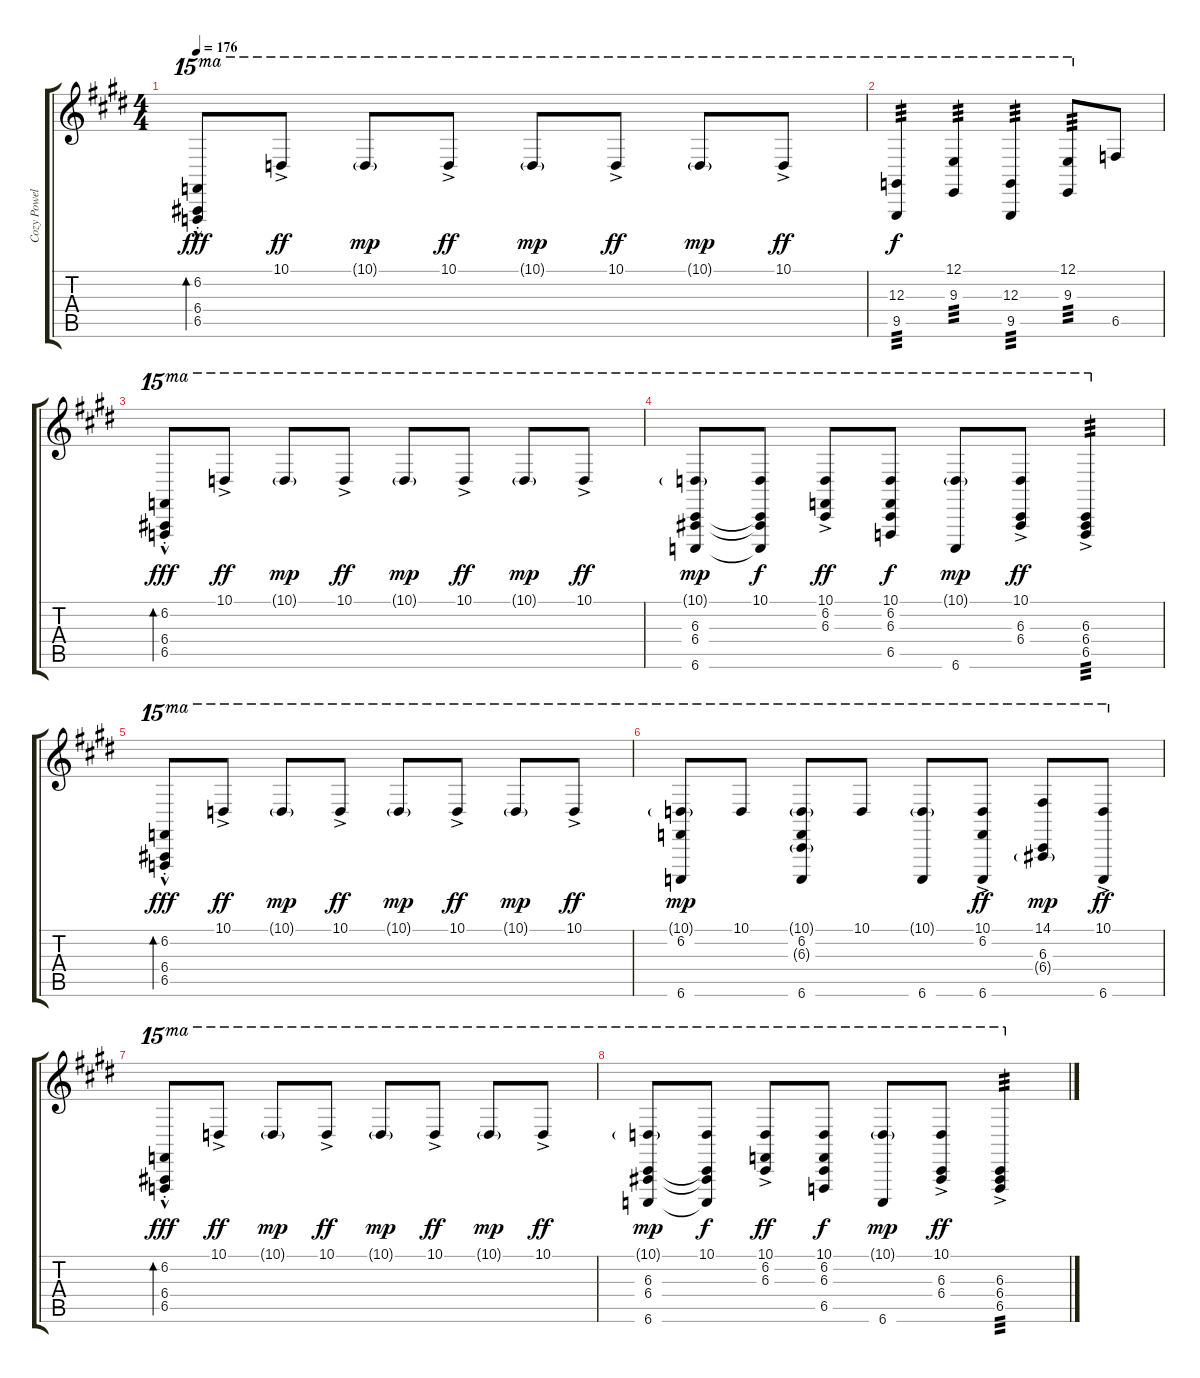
\track ("Cozy Powell Drum Kit" "Cozy Powel") {instrument melodictom}
\staff {score tabs}
\tuning (E4 B3 G3 E3 B2 Gb2) {hide}
\ts (4 4)
\tempo 176
\clef g2
\ks e
(6.2{hac st} 6.4{hac st} 6.5{hac st}).8{bd 30 ot 15ma dy fff} 10.1{ac}.8{ot 15ma dy ff} 10.1{g}.8{ot 15ma dy mp} 10.1{ac}.8{ot 15ma dy ff} 10.1{g}.8{ot 15ma dy mp} 10.1{ac}.8{ot 15ma dy ff} 10.1{g}.8{ot 15ma dy mp} 10.1{ac}.8{ot 15ma dy ff} |
(12.3 9.5).4{ot 15ma tp 3 dy f} (12.1 9.3).4{ot 15ma tp 3} (12.3 9.5).4{ot 15ma tp 3} (12.1 9.3).8{ot 15ma tp 3} 6.5.8 |
(6.2{hac st} 6.4{hac st} 6.5{hac st}).8{bd 30 ot 15ma dy fff} 10.1{ac}.8{ot 15ma dy ff} 10.1{g}.8{ot 15ma dy mp} 10.1{ac}.8{ot 15ma dy ff} 10.1{g}.8{ot 15ma dy mp} 10.1{ac}.8{ot 15ma dy ff} 10.1{g}.8{ot 15ma dy mp} 10.1{ac}.8{ot 15ma dy ff} |
(10.1{g} 6.3 6.4 6.6).8{ot 15ma dy mp} (10.1 6.3{t} 6.4{t} 6.6{t}).8{ot 15ma dy f} (10.1 6.2{ac} 6.3{ac}).8{ot 15ma dy ff} (10.1 6.2 6.3 6.5).8{ot 15ma dy f} (10.1{g} 6.6).8{ot 15ma dy mp} (10.1{ac} 6.3{ac} 6.4{ac}).8{ot 15ma dy ff} (6.3{ac} 6.4{ac} 6.5{ac}).4{ot 15ma tp 3} |
(6.2{hac st} 6.4{hac st} 6.5{hac st}).8{bd 30 ot 15ma dy fff} 10.1{ac}.8{ot 15ma dy ff} 10.1{g}.8{ot 15ma dy mp} 10.1{ac}.8{ot 15ma dy ff} 10.1{g}.8{ot 15ma dy mp} 10.1{ac}.8{ot 15ma dy ff} 10.1{g}.8{ot 15ma dy mp} 10.1{ac}.8{ot 15ma dy ff} |
(10.1{g} 6.2 6.6).8{ot 15ma dy mp} 10.1.8{ot 15ma} (10.1{g} 6.2 6.3{g} 6.6).8{ot 15ma} 10.1.8{ot 15ma} (10.1{g} 6.6).8{ot 15ma} (10.1 6.2{ac} 6.6{ac}).8{ot 15ma dy ff} (14.1 6.3 6.4{g}).8{ot 15ma dy mp} (10.1 6.6{ac}).8{ot 15ma dy ff} |
(6.2{hac st} 6.4{hac st} 6.5{hac st}).8{bd 30 ot 15ma dy fff} 10.1{ac}.8{ot 15ma dy ff} 10.1{g}.8{ot 15ma dy mp} 10.1{ac}.8{ot 15ma dy ff} 10.1{g}.8{ot 15ma dy mp} 10.1{ac}.8{ot 15ma dy ff} 10.1{g}.8{ot 15ma dy mp} 10.1{ac}.8{ot 15ma dy ff} |
(10.1{g} 6.3 6.4 6.6).8{ot 15ma dy mp} (10.1 6.3{t} 6.4{t} 6.6{t}).8{ot 15ma dy f} (10.1 6.2{ac} 6.3{ac}).8{ot 15ma dy ff} (10.1 6.2 6.3 6.5).8{ot 15ma dy f} (10.1{g} 6.6).8{ot 15ma dy mp} (10.1{ac} 6.3{ac} 6.4{ac}).8{ot 15ma dy ff} (6.3{ac} 6.4{ac} 6.5{ac}).4{ot 15ma tp 3}
